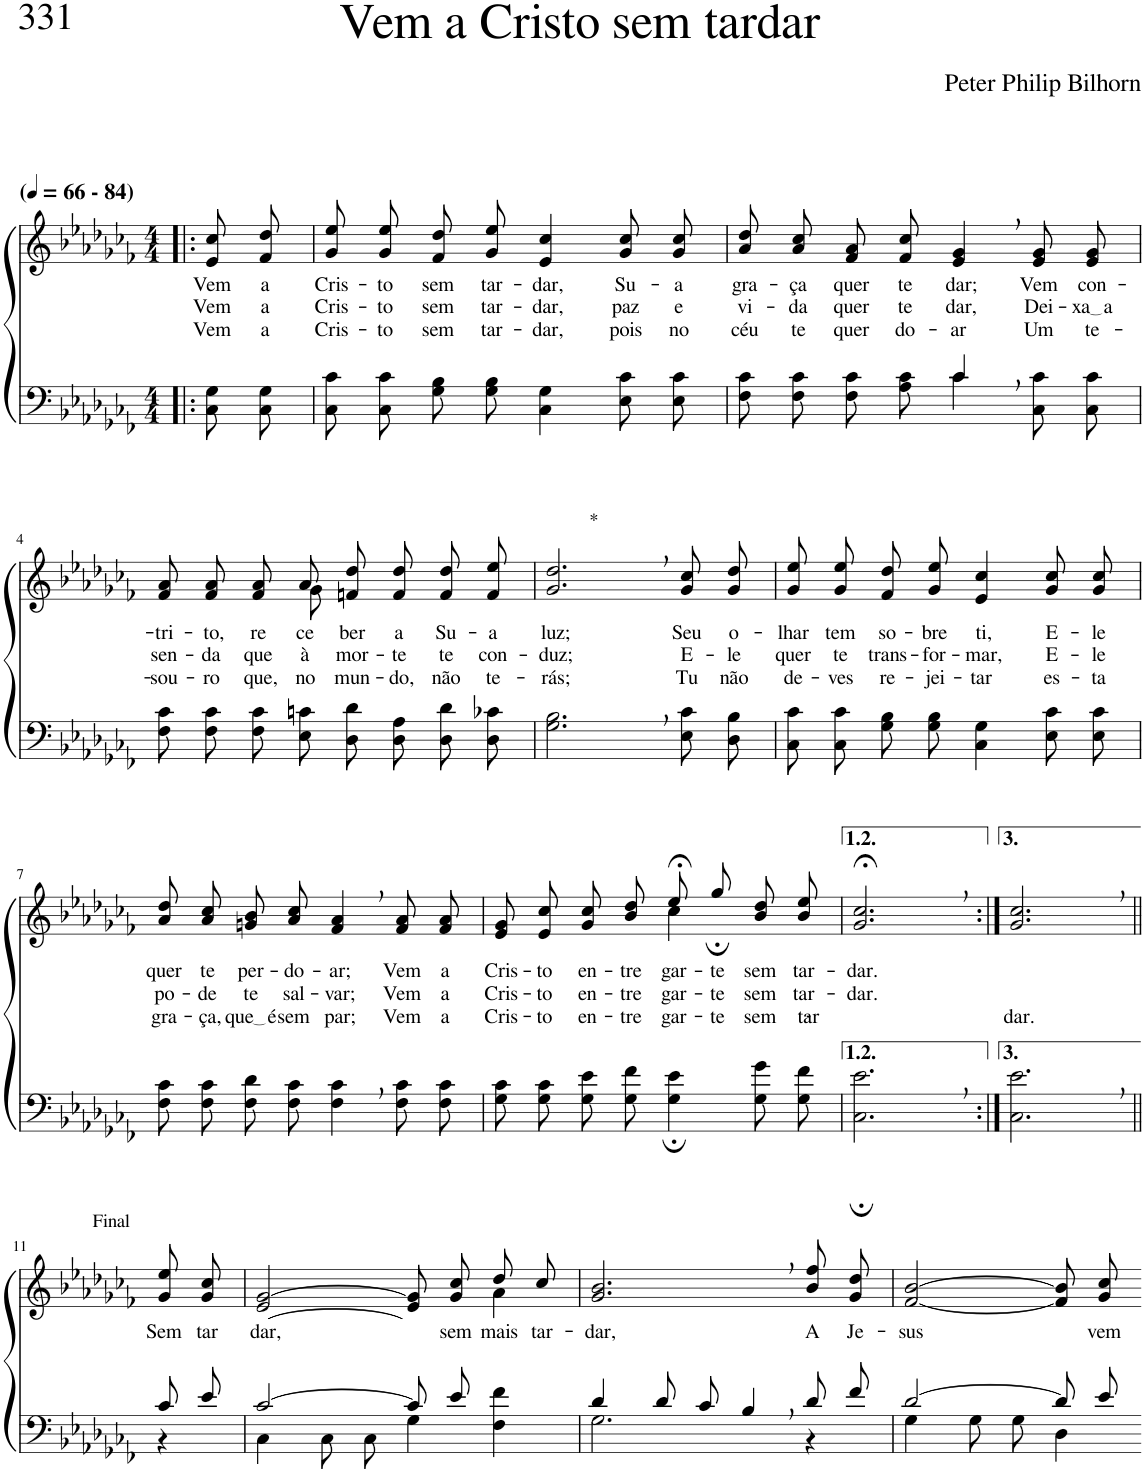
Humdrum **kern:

**kern	**kern	**text	**text	**text
*part2	*part1	*part1	*part1	*part1
*staff2	*staff1	*staff1	*staff1	*staff1
*I"Parte III e IV	*I"Parte I e II	*	*	*
*clefF4	*clefG2	*	*	*
*Trd2c3	*Trd2c3	*	*	*
*k[b-e-a-d-g-c-f-]	*k[b-e-a-d-g-c-f-]	*	*	*
*M4/4	*M4/4	*	*	*
*MM66	*MM66	*	*	*
=1!|:	=1!|:	=1!|:	=1!|:	=1!|:
!	!LO:TX:a:B:t=(	!	!	!
!	!LO:TX:a:B:t=- 84)	!	!	!
!	!	!LO:LY:b	!LO:LY:b	!LO:LY:b
8C-\ 8G-\L	8e-/ 8cc-/L	Vem	Vem	Vem
!	!	!LO:LY:b	!LO:LY:b	!LO:LY:b
8C-\ 8G-\J	8f-/ 8dd-/J	a	a	a
=2	=2	=2	=2	=2
!	!	!LO:LY:b	!LO:LY:b	!LO:LY:b
8C-\ 8c-\L	8g-\ 8ee-\L	Cris-	Cris-	Cris-
!	!	!LO:LY:b	!LO:LY:b	!LO:LY:b
8C-\ 8c-\J	8g-\ 8ee-\J	-to	-to	-to
!	!	!LO:LY:b	!LO:LY:b	!LO:LY:b
8G-\ 8B-\L	8f-\ 8dd-\L	sem	sem	sem
!	!	!LO:LY:b	!LO:LY:b	!LO:LY:b
8G-\ 8B-\J	8g-\ 8ee-\J	tar-	tar-	tar-
!	!	!LO:LY:b	!LO:LY:b	!LO:LY:b
4C-\ 4G-\	4e-/ 4cc-/	-dar,	-dar,	-dar,
!	!	!LO:LY:b	!LO:LY:b	!LO:LY:b
8E-\ 8c-\L	8g-/ 8cc-/L	Su-	paz	pois
!	!	!LO:LY:b	!LO:LY:b	!LO:LY:b
8E-\ 8c-\J	8g-/ 8cc-/J	-a	e	no
=3	=3	=3	=3	=3
*^	*	*	*	*
!	!	!	!LO:LY:b	!LO:LY:b	!LO:LY:b
2ryy	8F-\ 8c-\L	8a-\ 8dd-\L	gra-	vi-	céu
!	!	!	!LO:LY:b	!LO:LY:b	!LO:LY:b
.	8F-\ 8c-\J	8a-\ 8cc-\J	-ça	-da	te
!	!	!	!LO:LY:b	!LO:LY:b	!LO:LY:b
.	8F-\ 8c-\L	8f-/ 8a-/L	quer	quer	quer
!	!	!	!LO:LY:b	!LO:LY:b	!LO:LY:b
.	8A-\ 8c-\J	8f-/ 8cc-/J	te	te	do-
!	!	!	!LO:LY:b	!LO:LY:b	!LO:LY:b
4c-,/	4c-\	4e-/, 4g-/,	dar;	dar,	-ar
!	!	!	!LO:LY:b	!LO:LY:b	!LO:LY:b
4ryy	8C-\ 8c-\L	8e-/ 8g-/L	Vem	Dei-	Um
!	!	!	!LO:LY:b	!LO:LY:b	!LO:LY:b
.	8C-\ 8c-\J	8e-/ 8g-/J	con-	xa a	te-
!!LO:LB:g=z
=4	=4	=4	=4	=4	=4
!	!	!	!LO:LY:b	!LO:LY:b	!LO:LY:b
*v	*v	*^	*	*	*
8F-\ 8c-\L	8f-/ 8a-/L	4.ryy	-tri-	sen-	-sou-
!	!	!	!LO:LY:b	!LO:LY:b	!LO:LY:b
8F-\ 8c-\J	8f-/ 8a-/J	.	-to,	-da	-ro
!	!	!	!LO:LY:b	!LO:LY:b	!LO:LY:b
8F-\ 8c-\L	8f-/ 8a-/L	.	re-	que	que,
!	!	!	!LO:LY:b	!LO:LY:b	!LO:LY:b
8E-\ 8cn\J	8a-/J	8g-\	-ce-	à	no
!	!	!	!LO:LY:b	!LO:LY:b	!LO:LY:b
8D-\ 8d-\L	8fn/ 8dd-/L	2ryy	-ber	mor-	mun-
!	!	!	!LO:LY:b	!LO:LY:b	!LO:LY:b
8D-\ 8A-\J	8f/ 8dd-/J	.	a	-te	-do,
!	!	!	!LO:LY:b	!LO:LY:b	!LO:LY:b
8D-\ 8d-\L	8f\ 8dd-\L	.	Su-	te	não
!	!	!	!LO:LY:b	!LO:LY:b	!LO:LY:b
8D-\ 8c-X\J	8f\ 8ee-\J	.	-a	con-	te-
*	*v	*v	*	*	*
=5	=5	=5	=5	=5
!	!LO:TX:a:t=*	!	!	!
!	!	!LO:LY:b	!LO:LY:b	!LO:LY:b
2.G-\, 2.B-\,	2.g-/, 2.dd-/,	luz;	-duz;	-rás;
!	!	!LO:LY:b	!LO:LY:b	!LO:LY:b
8E-\ 8c-\L	8g-\ 8cc-\L	Seu	E-	Tu
!	!	!LO:LY:b	!LO:LY:b	!LO:LY:b
8D-\ 8B-\J	8g-\ 8dd-\J	o-	-le	não
=6	=6	=6	=6	=6
!	!	!LO:LY:b	!LO:LY:b	!LO:LY:b
8C-\ 8c-\L	8g-\ 8ee-\L	-lhar	quer	de-
!	!	!LO:LY:b	!LO:LY:b	!LO:LY:b
8C-\ 8c-\J	8g-\ 8ee-\J	tem	te	-ves
!	!	!LO:LY:b	!LO:LY:b	!LO:LY:b
8G-\ 8B-\L	8f-\ 8dd-\L	so-	trans-	re-
!	!	!LO:LY:b	!LO:LY:b	!LO:LY:b
8G-\ 8B-\J	8g-\ 8ee-\J	-bre	-for-	-jei-
!	!	!LO:LY:b	!LO:LY:b	!LO:LY:b
4C-\ 4G-\	4e-/ 4cc-/	ti,	-mar,	-tar
!	!	!LO:LY:b	!LO:LY:b	!LO:LY:b
8E-\ 8c-\L	8g-/ 8cc-/L	E-	E-	es-
!	!	!LO:LY:b	!LO:LY:b	!LO:LY:b
8E-\ 8c-\J	8g-/ 8cc-/J	-le	-le	-ta
!!LO:LB:g=z
=7	=7	=7	=7	=7
!	!	!LO:LY:b	!LO:LY:b	!LO:LY:b
8F-\ 8c-\L	8a-\ 8dd-\L	quer	po-	gra-
!	!	!LO:LY:b	!LO:LY:b	!LO:LY:b
8F-\ 8c-\J	8a-\ 8cc-\J	te	-de	-ça,
!	!	!LO:LY:b	!LO:LY:b	!LO:LY:b
8F-\ 8d-\L	8gn/ 8b-/L	per-	te	que é
!	!	!LO:LY:b	!LO:LY:b	!LO:LY:b
8F-\ 8c-\J	8a-/ 8cc-/J	-do-	sal-	sem
!	!	!LO:LY:b	!LO:LY:b	!LO:LY:b
4F-\, 4c-\,	4f-/, 4a-/,	-ar;	-var;	par;
!	!	!LO:LY:b	!LO:LY:b	!LO:LY:b
8F-\ 8c-\L	8f-/ 8a-/L	Vem	Vem	Vem
!	!	!LO:LY:b	!LO:LY:b	!LO:LY:b
8F-\ 8c-\J	8f-/ 8a-/J	a	a	a
=8	=8	=8	=8	=8
*	*^	*	*	*
!	!	!	!LO:LY:b	!LO:LY:b	!LO:LY:b
8G-\ 8c-\L	2ryy	8e-/ 8g-/L	Cris-	Cris-	Cris-
!	!	!	!LO:LY:b	!LO:LY:b	!LO:LY:b
8G-\ 8c-\J	.	8e-/ 8cc-/J	-to	-to	-to
!	!	!	!LO:LY:b	!LO:LY:b	!LO:LY:b
8G-\ 8e-\L	.	8g-\ 8cc-\L	en-	en-	en-
!	!	!	!LO:LY:b	!LO:LY:b	!LO:LY:b
8G-\ 8f-\J	.	8b-\ 8dd-\J	-tre-	-tre-	-tre-
!	!	!	!LO:LY:b	!LO:LY:b	!LO:LY:b
4G-\; 4e-\;	4cc-;<\	8ee-/L	-gar-	-gar-	-gar-
!	!	!	!LO:LY:b	!LO:LY:b	!LO:LY:b
.	.	8gg-;/J	-te	-te	-te
!	!	!	!LO:LY:b	!LO:LY:b	!LO:LY:b
8G-\ 8g-\L	4ryy	8b-\ 8dd-\L	sem	sem	sem
!	!	!	!LO:LY:b	!LO:LY:b	!LO:LY:b
8G-\ 8f-\J	.	8b-\ 8ee-\J	tar-	tar-	tar-
=9	=9	=9	=9	=9	=9
!	!	!	!LO:LY:b	!LO:LY:b	!
*	*v	*v	*	*	*
2.C-\;, 2.e-\;,	2.g-/;<, 2.cc-/;<,	dar.	-dar.	.
=10:|!	=10:|!	=10:|!	=10:|!	=10:|!
!	!	!	!	!LO:LY:b
2.C-\, 2.e-\,	2.g-/, 2.cc-/,	.	.	-dar.
!!LO:LB:g=z
=11||	=11||	=11||	=11||	=11||
*^	*	*	*	*
!	!	!LO:TX:a:t=Final	!	!	!
!	!	!	!LO:LY:b	!	!
8c-/L	4r	8g-/ 8ee-/L	Sem	.	.
!	!	!	!LO:LY:b	!	!
8e-/J	.	8g-/ 8cc-/J	tar-	.	.
=12	=12	=12	=12	=12	=12
*	*	*^	*	*	*
!	!	!	!	!LO:LY:b	!	!
[2c-/	4C-\	2.ryy	[2e-/ [2g-/	-dar,	.	.
.	8C-\L	.	.	.	.	.
.	8C-\J	.	.	.	.	.
8c-/L]	4G-\	.	8e-]/ 8g-]/L	.	.	.
!	!	!	!	!LO:LY:b	!	!
8e-/J	.	.	8g-/ 8cc-/J	sem	.	.
!	!	!	!	!LO:LY:b	!	!
4ryy	4F-\ 4f-\	4a-\	8dd-/L	mais	.	.
!	!	!	!	!LO:LY:b	!	!
.	.	.	8cc-/J	tar-	.	.
=13	=13	=13	=13	=13	=13	=13
!	!	!	!	!LO:LY:b	!	!
*	*	*v	*v	*	*	*
4d-/	2.G-\	2.g-/, 2.b-/,	-dar,	.	.
8d-/L	.	.	.	.	.
8c-/J	.	.	.	.	.
4B-,/	.	.	.	.	.
!	!	!	!LO:LY:b	!	!
8d-/L	4r	8b-\ 8ff-\L	A	.	.
!	!	!	!LO:LY:b	!	!
8f-/J	.	8g-\ 8dd-\J	Je-	.	.
=14	=14	=14	=14	=14	=14
!	!	!	!LO:LY:b	!	!
[2d-/	4G-\	[2f-/ [2b-/	-sus	.	.
.	8G-\L	.	.	.	.
.	8G-\J	.	.	.	.
8d-/L]	4D-\	8f-]/ 8b-]/L	.	.	.
!	!	!	!LO:LY:b	!	!
8e-/J	.	8g-/ 8cc-/J	vem	.	.
*v	*v	*	*	*	*
=-	=-	=-	=-	=-
*-	*-	*-	*-	*-
